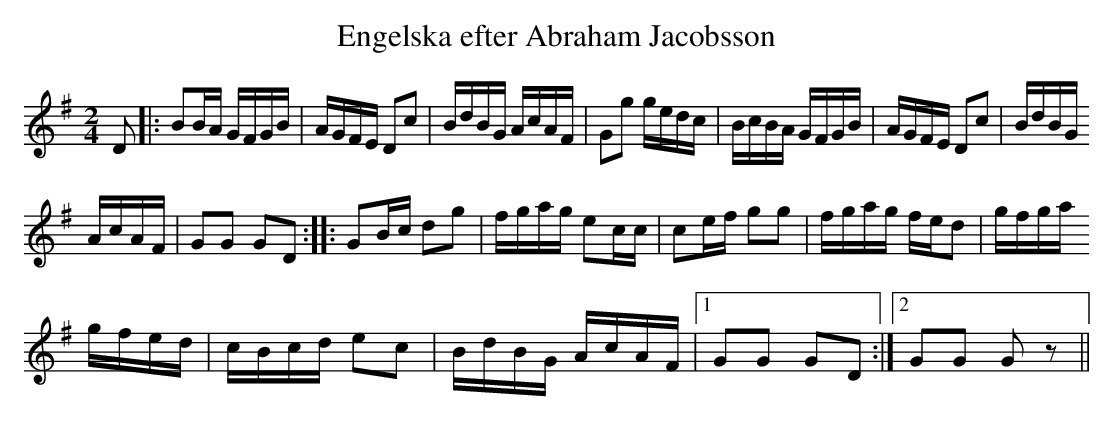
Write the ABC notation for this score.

X:1
T:Engelska efter Abraham Jacobsson
M:2/4
K:G
D2|:B2BA GFGB|AGFE D2c2|BdBG AcAF|G2g2 gedc|BcBA GFGB|AGFE D2c2|BdBG
AcAF|G2G2 G2D2:||:G2Bc d2g2|fgag e2cc|c2ef g2g2|fgag fed2|gfga
gfed|cBcd e2c2|BdBG AcAF|[1G2G2 G2D2:|[2G2G2 G2z2||
